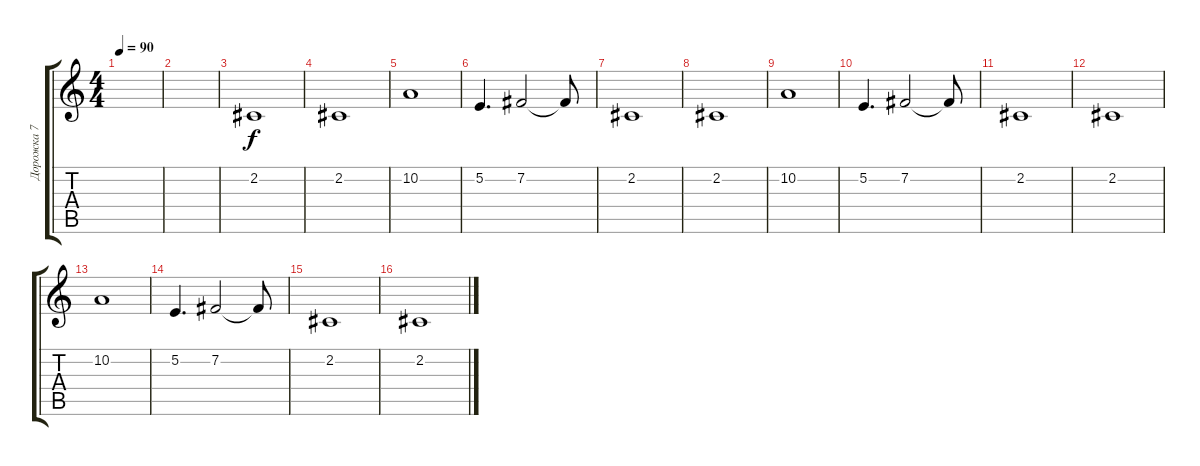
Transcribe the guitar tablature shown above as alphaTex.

\track ("Дорожка 7" "Дорожка 7") {instrument choiraahs}
\staff {score tabs}
\tuning (E4 B3 G3 D3 A2 E2) {hide}
\ts (4 4)
\tempo 90
\clef g2
\ks c
|
|
2.2.1 |
2.2.1 |
10.2.1 |
5.2.4{d} 7.2.2 7.2{t}.8 |
2.2.1 |
2.2.1 |
10.2.1 |
5.2.4{d} 7.2.2 7.2{t}.8 |
2.2.1 |
2.2.1 |
10.2.1 |
5.2.4{d} 7.2.2 7.2{t}.8 |
2.2.1 |
2.2.1
